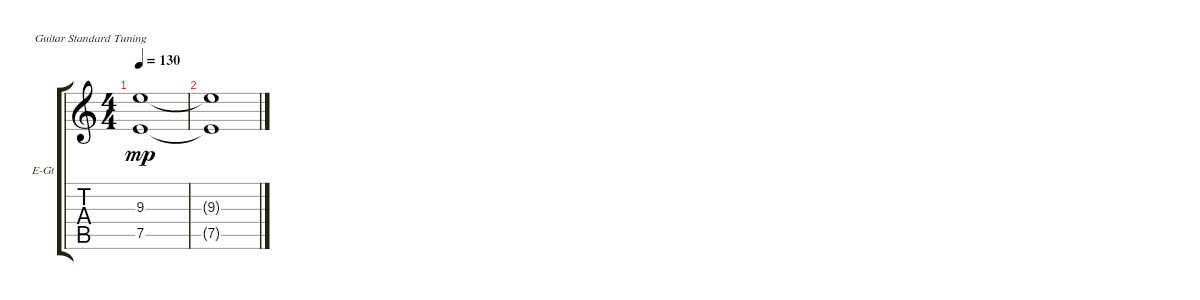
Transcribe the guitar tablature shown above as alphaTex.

\defaultSystemsLayout 4
\bracketExtendMode groupsimilarinstruments
\firstSystemTrackNameOrientation horizontal
\otherSystemsTrackNameOrientation horizontal
\track ("Guitar 1" "E-Gt") {instrument electricguitarclean}
\staff {score tabs}
\tuning (E4 B3 G3 D3 A2 E2)
\ts (4 4)
\tempo 130
\clef g2
\ks c
(9.3{t} 7.5{t}).1{dy mp} |
(9.3{t} 7.5{t}).1
